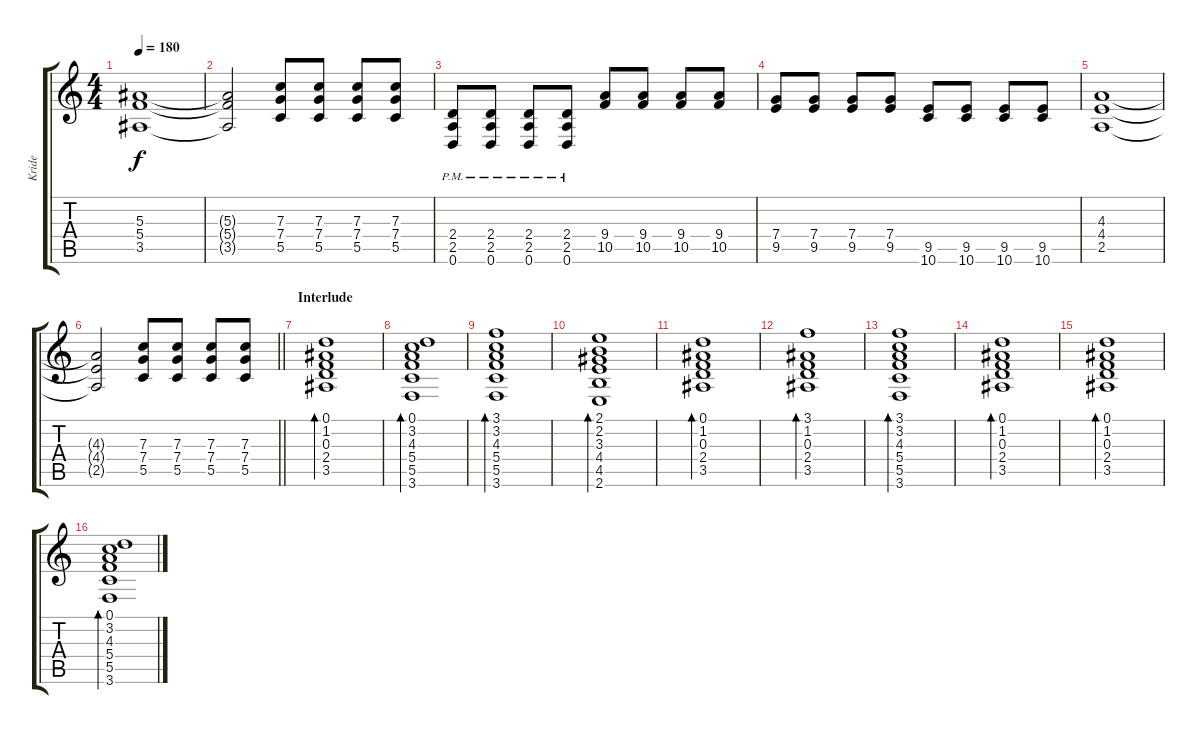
\track ("Kride" "Kride") {instrument distortionguitar}
\staff {score tabs}
\tuning (D4 A3 F3 C3 G2 D2) {hide}
\ts (4 4)
\tempo 180
\clef g2
\ks c
(5.3 5.4 3.5).1{dy f} |
(5.3{t} 5.4{t} 3.5{t}).2 (7.3 7.4 5.5).8 (7.3 7.4 5.5).8 (7.3 7.4 5.5).8 (7.3 7.4 5.5).8 |
(2.4{pm} 2.5{pm} 0.6{pm}).8 (2.4{pm} 2.5{pm} 0.6{pm}).8 (2.4{pm} 2.5{pm} 0.6{pm}).8 (2.4{pm} 2.5{pm} 0.6{pm}).8 (9.4 10.5).8 (9.4 10.5).8 (9.4 10.5).8 (9.4 10.5).8 |
(7.4 9.5).8 (7.4 9.5).8 (7.4 9.5).8 (7.4 9.5).8 (9.5 10.6).8 (9.5 10.6).8 (9.5 10.6).8 (9.5 10.6).8 |
(4.3 4.4 2.5).1 |
\barLineRight lightlight
(4.3{t} 4.4{t} 2.5{t}).2 (7.3 7.4 5.5).8 (7.3 7.4 5.5).8 (7.3 7.4 5.5).8 (7.3 7.4 5.5).8 |
\section ("" "Interlude")
(0.1 1.2 0.3 2.4 3.5).1{bd 240 volume 15 instrument electricguitarclean} |
(0.1 3.2 4.3 5.4 5.5 3.6).1{bd 240} |
(3.1 3.2 4.3 5.4 5.5 3.6).1{bd 240} |
(2.1 2.2 3.3 4.4 4.5 2.6).1{bd 240} |
(0.1 1.2 0.3 2.4 3.5).1{bd 240} |
(3.1 1.2 0.3 2.4 3.5).1{bd 240} |
(3.1 3.2 4.3 5.4 5.5 3.6).1{bd 240} |
(0.1 1.2 0.3 2.4 3.5).1{bd 240} |
(0.1 1.2 0.3 2.4 3.5).1{bd 240} |
(0.1 3.2 4.3 5.4 5.5 3.6).1{bd 240}
